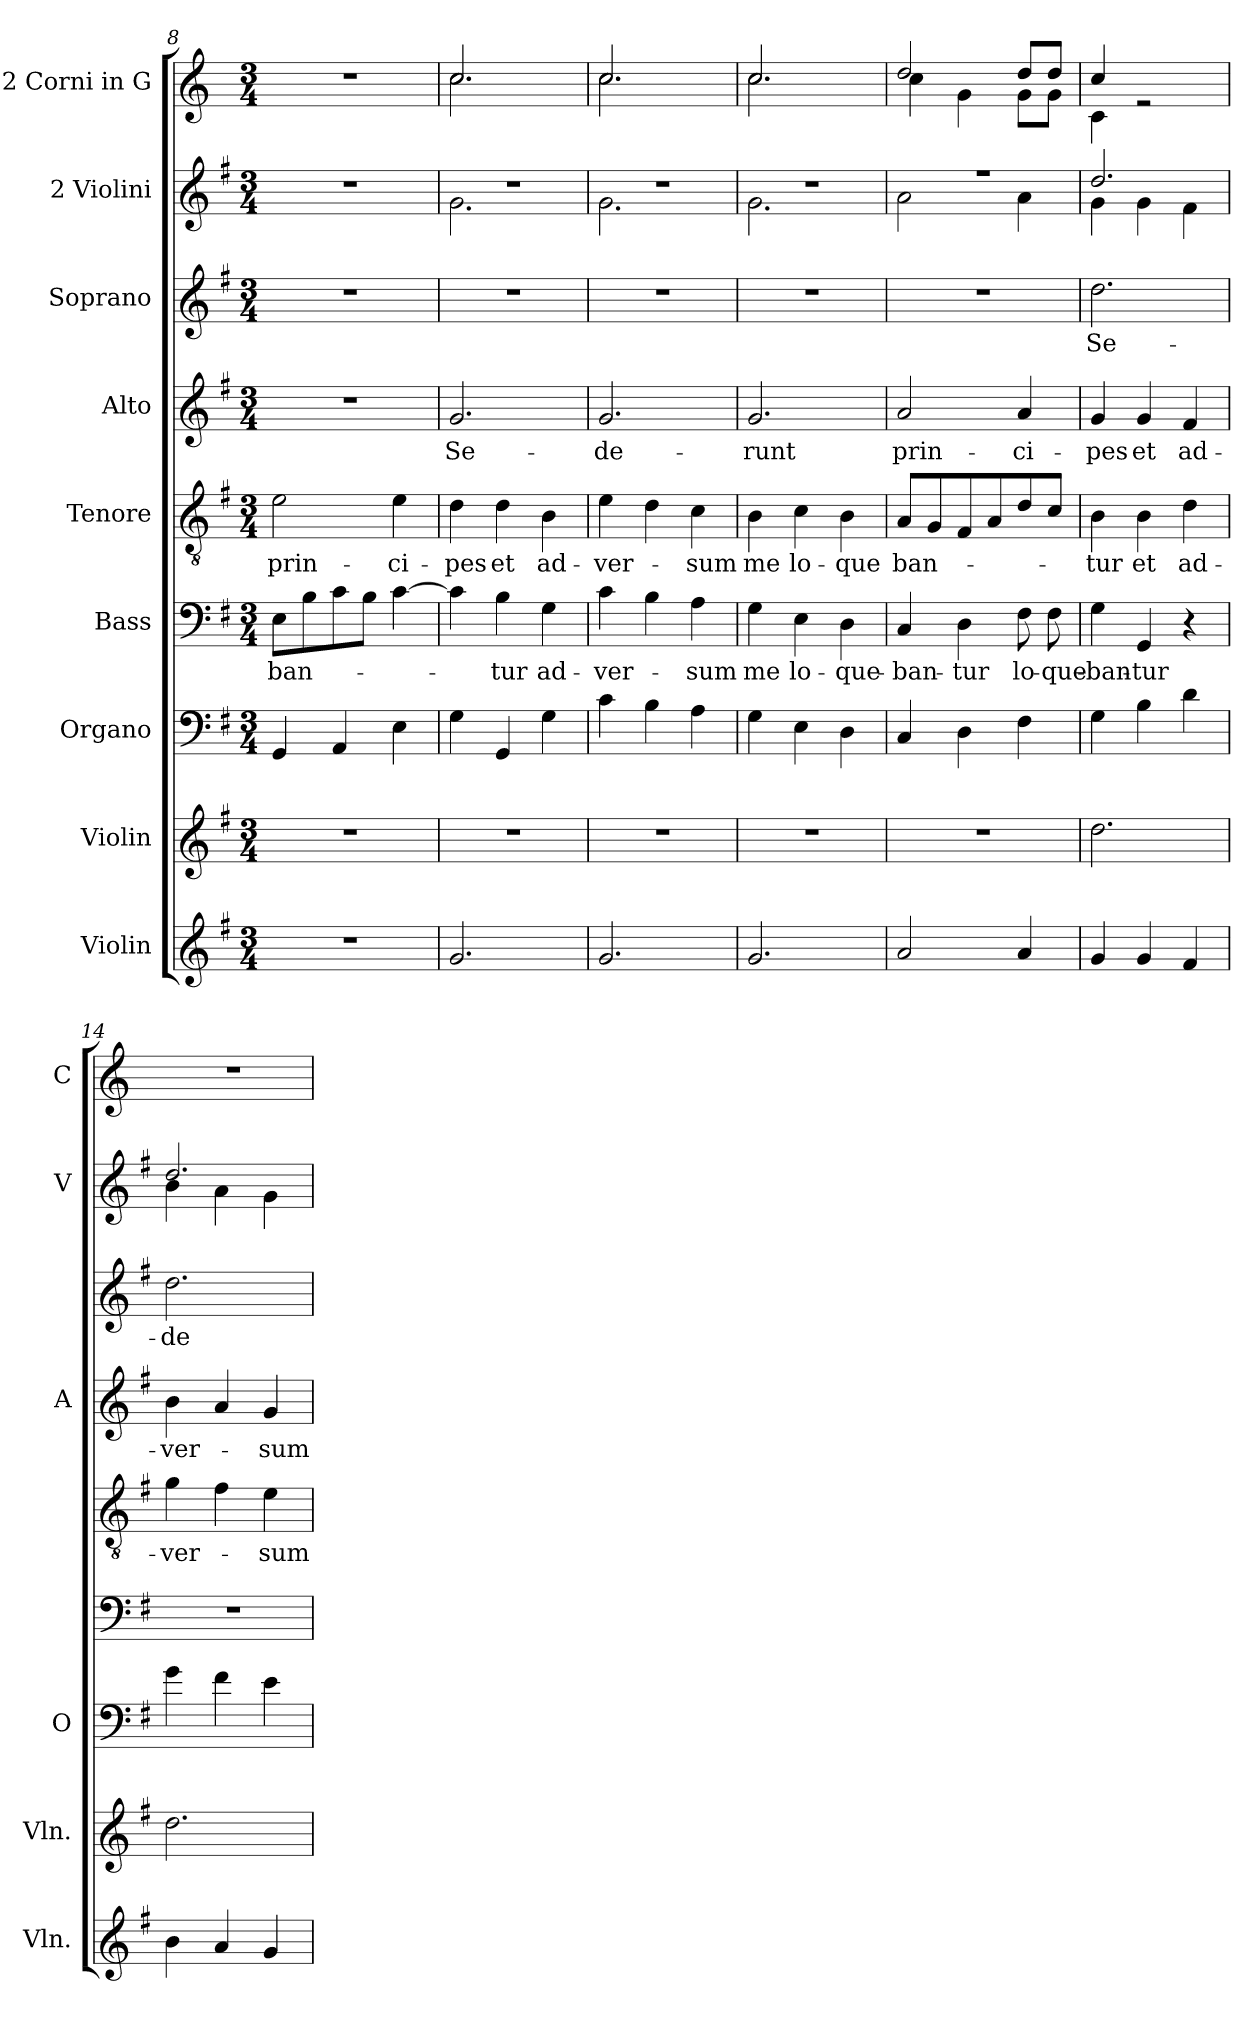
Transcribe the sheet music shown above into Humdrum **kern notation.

**kern	**kern	**kern	**kern	**text	**kern	**text	**kern	**text	**kern	**text	**kern	**kern
*part9	*part8	*part7	*part6	*part6	*part5	*part5	*part4	*part4	*part3	*part3	*part2	*part1
*staff9	*staff8	*staff7	*staff6	*staff6	*staff5	*staff5	*staff4	*staff4	*staff3	*staff3	*staff2	*staff1
*I"Violin	*I"Violin	*I"Organo	*I"Bass	*	*I"Tenore	*	*I"Alto	*	*I"Soprano	*	*I"2 Violini	*I"2 Corni in G
*I'Vln.	*I'Vln.	*I'O	*	*	*	*	*I'A	*	*	*	*I'V	*I'C
*clefG2	*clefG2	*clefF4	*clefF4	*	*clefGv2	*	*clefG2	*	*clefG2	*	*clefG2	*clefG2
*	*	*	*	*	*	*	*	*	*	*	*	*ITrd3c5
*k[f#]	*k[f#]	*k[f#]	*k[f#]	*	*k[f#]	*	*k[f#]	*	*k[f#]	*	*k[f#]	*k[f#]
*M3/4	*M3/4	*M3/4	*M3/4	*	*M3/4	*	*M3/4	*	*M3/4	*	*M3/4	*M3/4
=8	=8	=8	=8	=8	=8	=8	=8	=8	=8	=8	=8	=8
!	!	!	!	!LO:LY:b	!	!LO:LY:b	!	!	!	!	!	!
2.r	2.r	4GG/	8E\L	-ban-	2e\	prin-	2.r	.	2.r	.	2.r	2.r
.	.	.	8B\	.	.	.	.	.	.	.	.	.
.	.	4AA/	8c\	.	.	.	.	.	.	.	.	.
.	.	.	8B\J	.	.	.	.	.	.	.	.	.
!	!	!	!	!	!	!LO:LY:b	!	!	!	!	!	!
.	.	4E\	[4c\	.	4e\	-ci-	.	.	.	.	.	.
=9	=9	=9	=9	=9	=9	=9	=9	=9	=9	=9	=9	=9
!	!	!	!	!	!	!	!	!	!	!	!LO:TX:a:t=II	!
!	!	!	!	!	!	!LO:LY:b	!	!LO:LY:b	!	!	!	!
*	*	*	*	*	*	*	*	*	*	*	*^	*^
2.g/	2.r	4G\	4c\]	.	4d\	-pes	2.g/	Se-	2.r	.	2.r	2.g\	2.g/	2.g\
!	!	!	!	!LO:LY:b	!	!LO:LY:b	!	!	!	!	!	!	!	!
.	.	4GG/	4B\	-tur	4d\	et	.	.	.	.	.	.	.	.
!	!	!	!	!LO:LY:b	!	!LO:LY:b	!	!	!	!	!	!	!	!
.	.	4G\	4G\	ad-	4B\	ad-	.	.	.	.	.	.	.	.
!!LO:PB:g=z	!!
=10	=10	=10	=10	=10	=10	=10	=10	=10	=10	=10	=10	=10	=10	=10
!	!	!	!	!LO:LY:b	!	!LO:LY:b	!	!LO:LY:b	!	!	!	!	!	!
2.g/	2.r	4c\	4c\	-ver-	4e\	-ver-	2.g/	-de-	2.r	.	2.r	2.g\	2.g/	2.g\
.	.	4B\	4B\	.	4d\	.	.	.	.	.	.	.	.	.
!	!	!	!	!LO:LY:b	!	!LO:LY:b	!	!	!	!	!	!	!	!
.	.	4A\	4A\	-sum	4c\	-sum	.	.	.	.	.	.	.	.
=11	=11	=11	=11	=11	=11	=11	=11	=11	=11	=11	=11	=11	=11	=11
!	!	!	!	!LO:LY:b	!	!LO:LY:b	!	!LO:LY:b	!	!	!	!	!	!
2.g/	2.r	4G\	4G\	me	4B\	me	2.g/	-runt	2.r	.	2.r	2.g\	2.g/	2.g\
!	!	!	!	!LO:LY:b	!	!LO:LY:b	!	!	!	!	!	!	!	!
.	.	4E\	4E\	lo-	4c\	lo-	.	.	.	.	.	.	.	.
!	!	!	!	!LO:LY:b	!	!LO:LY:b	!	!	!	!	!	!	!	!
.	.	4D\	4D\	-que-	4B\	-que	.	.	.	.	.	.	.	.
=12	=12	=12	=12	=12	=12	=12	=12	=12	=12	=12	=12	=12	=12	=12
!	!	!	!	!LO:LY:b	!	!LO:LY:b	!	!LO:LY:b	!	!	!	!	!	!
2a/	2.r	4C/	4C/	-ban-	8A/L	ban-	2a/	prin-	2.r	.	2.r	2a\	2a/	4g\
.	.	.	.	.	8G/	.	.	.	.	.	.	.	.	.
!	!	!	!	!LO:LY:b	!	!	!	!	!	!	!	!	!	!
.	.	4D\	4D\	-tur	8F#/	.	.	.	.	.	.	.	.	4d\
.	.	.	.	.	8A/	.	.	.	.	.	.	.	.	.
!	!	!	!	!LO:LY:b	!	!	!	!LO:LY:b	!	!	!	!	!	!
4a/	.	4F#\	8F#\	lo-	8d/	.	4a/	-ci-	.	.	.	4a\	8a/L	8d\L
!	!	!	!	!LO:LY:b	!	!	!	!	!	!	!	!	!	!
.	.	.	8F#\	-que-	8c/J	.	.	.	.	.	.	.	8a/J	8d\J
=13	=13	=13	=13	=13	=13	=13	=13	=13	=13	=13	=13	=13	=13	=13
!	!	!	!	!LO:LY:b	!	!LO:LY:b	!	!LO:LY:b	!	!LO:LY:b	!	!	!	!
4g/	2.dd\	4G\	4G\	-ban-	4B\	-tur	4g/	-pes	2.dd\	Se-	2.dd/	4g\	4g/	4G\
!	!	!	!	!LO:LY:b	!	!LO:LY:b	!	!LO:LY:b	!	!	!	!	!	!
4g/	.	4B\	4GG/	-tur	4B\	et	4g/	et	.	.	.	4g\	2re	2ryy
!	!	!	!	!	!	!LO:LY:b	!	!LO:LY:b	!	!	!	!	!	!
4f#/	.	4d\	4r	.	4d\	ad-	4f#/	ad-	.	.	.	4f#\	.	.
*	*	*	*	*	*	*	*	*	*	*	*	*	*v	*v
=14	=14	=14	=14	=14	=14	=14	=14	=14	=14	=14	=14	=14	=14
!	!	!	!	!	!	!LO:LY:b	!	!LO:LY:b	!	!LO:LY:b	!	!	!
4b\	2.dd\	4g\	2.r	.	4g\	-ver-	4b\	-ver-	2.dd\	-de-	2.dd/	4b\	2.r
4a/	.	4f#\	.	.	4f#\	.	4a/	.	.	.	.	4a\	.
!	!	!	!	!	!	!LO:LY:b	!	!LO:LY:b	!	!	!	!	!
4g/	.	4e\	.	.	4e\	-sum	4g/	-sum	.	.	.	4g\	.
*	*	*	*	*	*	*	*	*	*	*	*v	*v	*
=	=	=	=	=	=	=	=	=	=	=	=	=
*-	*-	*-	*-	*-	*-	*-	*-	*-	*-	*-	*-	*-
